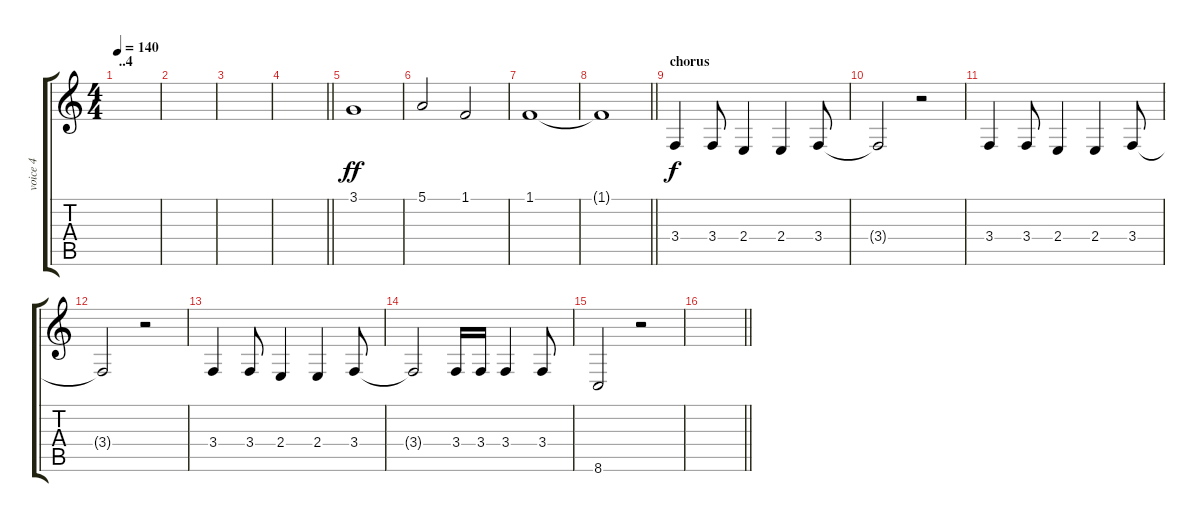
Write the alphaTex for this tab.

\track ("voice 4" "voice 4") {instrument tenorsax}
\staff {score tabs}
\tuning (E4 B3 G3 D3 A2 E2) {hide}
\ts (4 4)
\section ("" "..4")
\tempo 140
\clef g2
\ks c
|
|
|
\barLineRight lightlight
|
3.1.1{dy ff} |
5.1.2 1.1.2 |
1.1.1 |
\barLineRight lightlight
1.1{t}.1 |
\section ("" "chorus ")
3.4.4{dy f} 3.4.8 2.4.4 2.4.4 3.4.8 |
3.4{t}.2 r.2 |
3.4.4 3.4.8 2.4.4 2.4.4 3.4.8 |
3.4{t}.2 r.2 |
3.4.4 3.4.8 2.4.4 2.4.4 3.4.8 |
3.4{t}.2 3.4.16 3.4.16 3.4.4 3.4.8 |
8.6.2 r.2 |
\barLineRight lightlight
